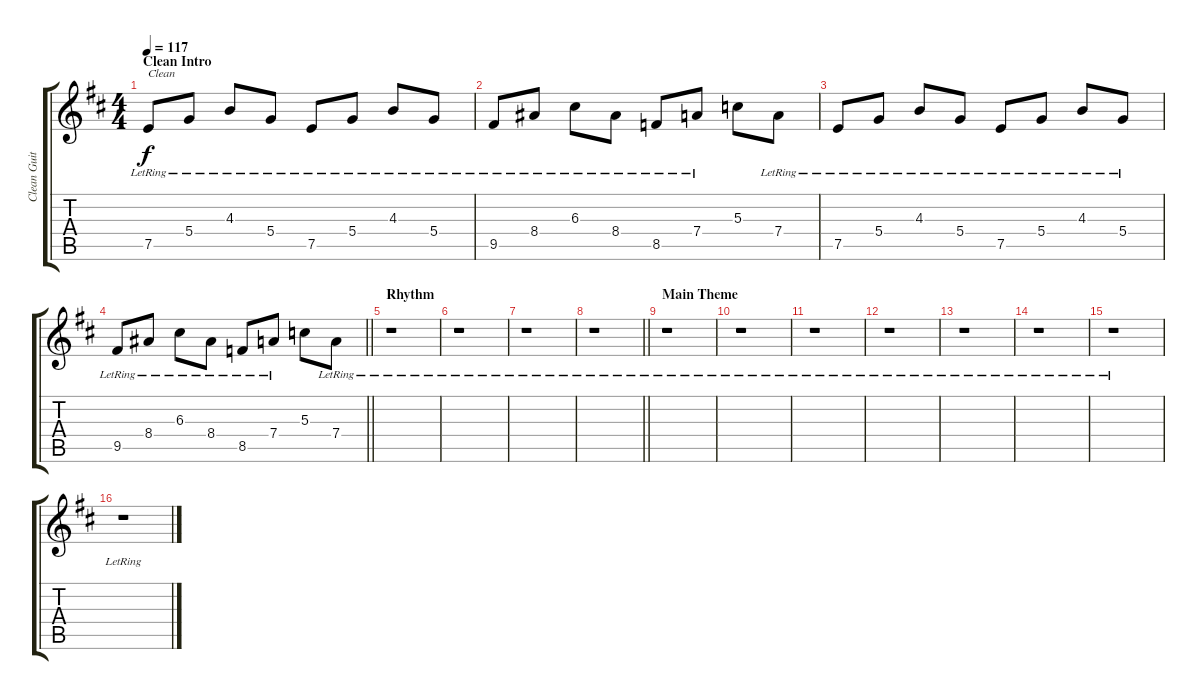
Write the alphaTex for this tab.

\track ("Clean Guitar" "Clean Guit") {instrument electricguitarclean}
\staff {score tabs}
\tuning (E4 B3 G3 D3 A2 E2) {hide}
\ts (4 4)
\section ("" "Clean Intro")
\tempo 117
\clef g2
\ks d
7.5{lr}.8{txt "Clean" dy f volume 13 balance 10 instrument electricguitarclean} 5.4{lr}.8 4.3{lr}.8 5.4{lr}.8 7.5{lr}.8 5.4{lr}.8 4.3{lr}.8 5.4{lr}.8 |
9.5{lr}.8 8.4{lr}.8 6.3{lr}.8 8.4{lr}.8 8.5{lr}.8 7.4{lr}.8 5.3.8 7.4{lr}.8 |
7.5{lr}.8 5.4{lr}.8 4.3{lr}.8 5.4{lr}.8 7.5{lr}.8 5.4{lr}.8 4.3{lr}.8 5.4{lr}.8 |
\barLineRight lightlight
9.5{lr}.8 8.4{lr}.8 6.3{lr}.8 8.4{lr}.8 8.5{lr}.8 7.4{lr}.8 5.3.8 7.4{lr}.8 |
\section ("" "Rhythm")
r.1 |
r.1 |
r.1 |
\barLineRight lightlight
r.1 |
\section ("" "Main Theme")
r.1 |
r.1 |
r.1 |
r.1 |
r.1 |
r.1 |
r.1 |
r.1
